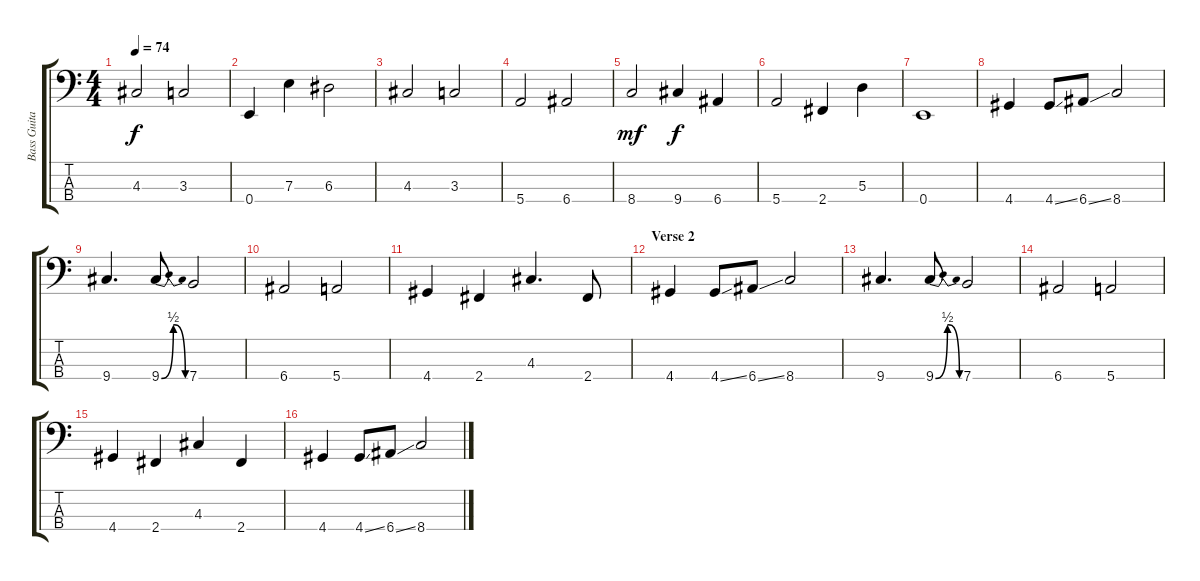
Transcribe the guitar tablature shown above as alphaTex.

\track ("Bass Guitar" "Bass Guita") {instrument electricbassfinger}
\staff {score tabs}
\tuning (G2 D2 A1 E1) {hide}
\ts (4 4)
\tempo 74
\clef f4
\ks c
4.3.2{dy f} 3.3.2 |
0.4.4 7.3.4 6.3.2 |
4.3.2 3.3.2 |
5.4.2 6.4.2 |
8.4.2{dy mf} 9.4.4{dy f} 6.4.4 |
5.4.2 2.4.4 5.3.4 |
0.4.1 |
4.4.4 4.4{ss}.8 6.4{ss}.8 8.4.2 |
9.4.4{d} 9.4{be (bendrelease 0 0 30 2 30 2 60 0)}.8 7.4.2 |
6.4.2 5.4.2 |
4.4.4 2.4.4 4.3.4{d} 2.4.8 |
\section ("" "Verse 2")
4.4.4 4.4{ss}.8 6.4{ss}.8 8.4.2 |
9.4.4{d} 9.4{be (bendrelease 0 0 30 2 30 2 60 0)}.8 7.4.2 |
6.4.2 5.4.2 |
4.4.4 2.4.4 4.3.4 2.4.4 |
4.4.4 4.4{ss}.8 6.4{ss}.8 8.4.2
